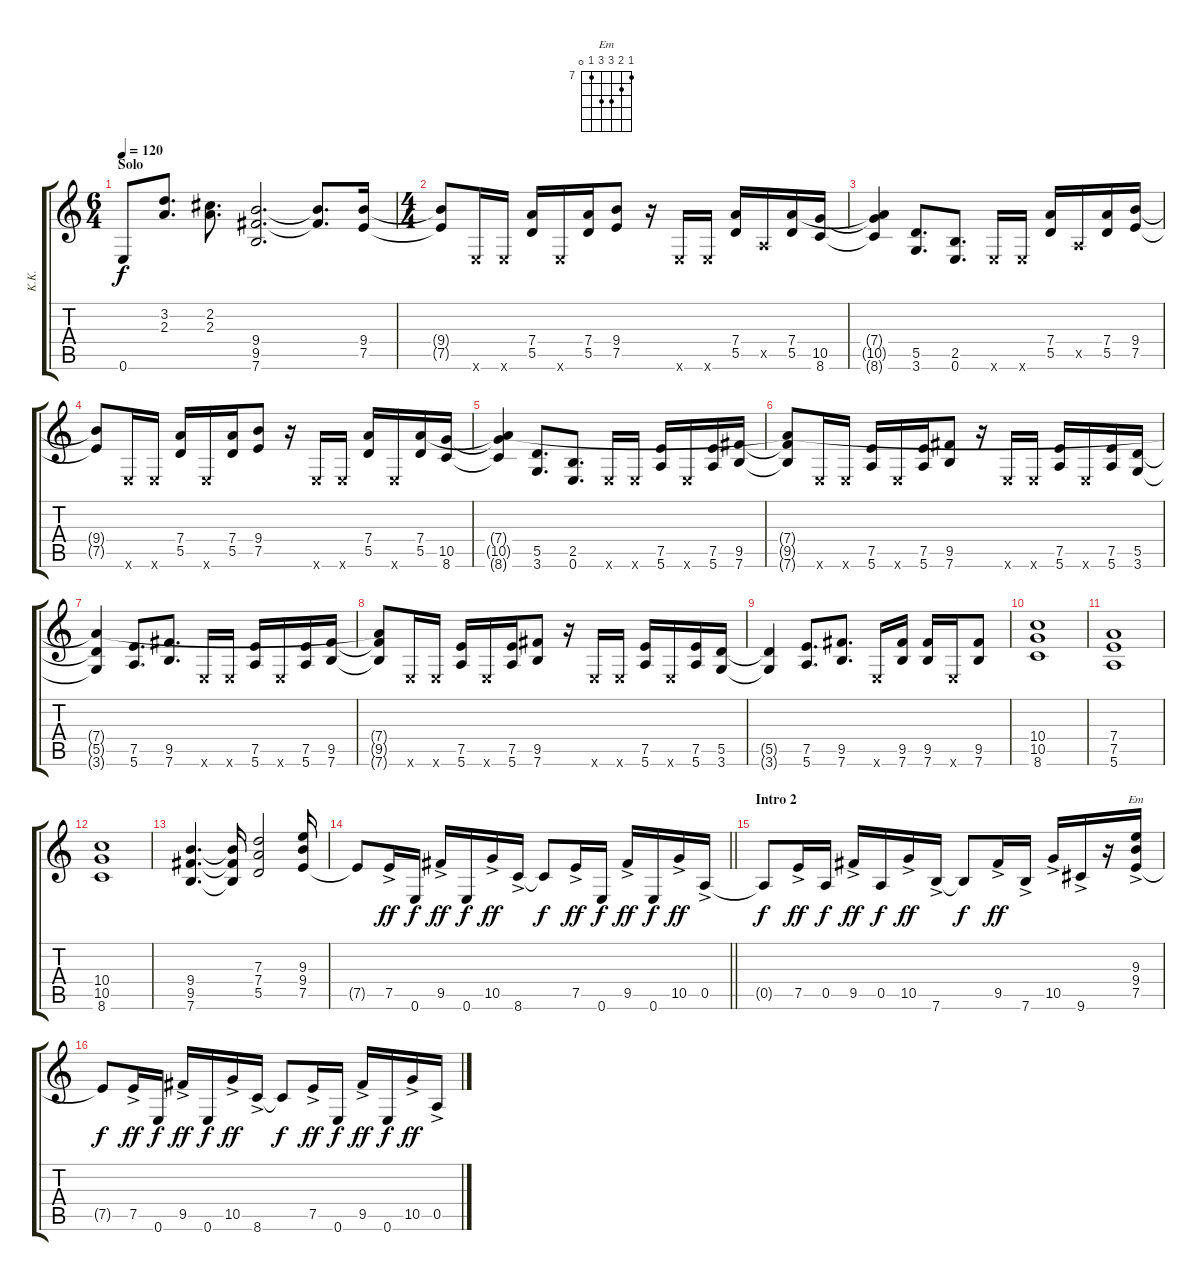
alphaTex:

\track ("K.K." "K.K.") {instrument distortionguitar}
\staff {score tabs}
\tuning (E4 B3 G3 D3 A2 E2) {hide}
\chord ("Em" 7 8 9 9 7 0) {firstfret 7}
\ts (6 4)
\section ("" "Solo")
\tempo 120
\clef g2
\ks c
0.6.8{dy f} (3.2 2.3).8{d} (2.2 2.3).8{d} (9.4 9.5 7.6).2{d} (9.4{t} 9.5{t}).8{d} (9.4 7.5).16 |
\ts (4 4)
(9.4{t} 7.5{t}).8 0.6{x}.16 0.6{x}.16 (7.4 5.5).16 0.6{x}.16 (7.4 5.5).16 (9.4 7.5).8 r.16 0.6{x}.16 0.6{x}.16 (7.4 5.5).16 0.5{x}.16 (7.4 5.5).16 (10.5 8.6).16 |
(7.4{t} 10.5{t} 8.6{t}).4 (5.5 3.6).8{d} (2.5 0.6).8{d} 0.6{x}.16 0.6{x}.16 (7.4 5.5).16 0.5{x}.16 (7.4 5.5).16 (9.4 7.5).16 |
(9.4{t} 7.5{t}).8 0.6{x}.16 0.6{x}.16 (7.4 5.5).16 0.6{x}.16 (7.4 5.5).16 (9.4 7.5).8 r.16 0.6{x}.16 0.6{x}.16 (7.4 5.5).16 0.6{x}.16 (7.4 5.5).16 (10.5 8.6).16 |
(7.4{t} 10.5{t} 8.6{t}).4 (5.5 3.6).8{d} (2.5 0.6).8{d} 0.6{x}.16 0.6{x}.16 (7.5 5.6).16 0.6{x}.16 (7.5 5.6).16 (9.5 7.6).16 |
(7.4{t} 9.5{t} 7.6{t}).8 0.6{x}.16 0.6{x}.16 (7.5 5.6).16 0.6{x}.16 (7.5 5.6).16 (9.5 7.6).8 r.16 0.6{x}.16 0.6{x}.16 (7.5 5.6).16 0.6{x}.16 (7.5 5.6).16 (5.5 3.6).16 |
(7.4{t} 5.5{t} 3.6{t}).4 (7.5 5.6).8{d} (9.5 7.6).8{d} 0.6{x}.16 0.6{x}.16 (7.5 5.6).16 0.6{x}.16 (7.5 5.6).16 (9.5 7.6).16 |
(7.4{t} 9.5{t} 7.6{t}).8 0.6{x}.16 0.6{x}.16 (7.5 5.6).16 0.6{x}.16 (7.5 5.6).16 (9.5 7.6).8 r.16 0.6{x}.16 0.6{x}.16 (7.5 5.6).16 0.6{x}.16 (7.5 5.6).16 (5.5 3.6).16 |
(5.5{t} 3.6{t}).4 (7.5 5.6).8{d} (9.5 7.6).8{d} 0.6{x}.16 (9.5 7.6).16 (9.5 7.6).16 0.6{x}.16 (9.5 7.6).8 |
(10.4 10.5 8.6).1 |
(7.4 7.5 5.6).1 |
(10.4 10.5 8.6).1 |
(9.4 9.5 7.6).4{d} (9.4{t} 9.5{t} 7.6{t}).16 (7.3 7.4 5.5).2 (9.3 9.4 7.5).16 |
\barLineRight lightlight
7.5{t}.8 7.5{ac}.16{dy ff} 0.6.16{dy f} 9.5{ac}.16{dy ff} 0.6.16{dy f} 10.5{ac}.16{dy ff} 8.6{ac}.16 8.6{t}.8{dy f} 7.5{ac}.16{dy ff} 0.6.16{dy f} 9.5{ac}.16{dy ff} 0.6.16{dy f} 10.5{ac}.16{dy ff} 0.5{ac}.16 |
\section ("" "Intro 2")
0.5{t}.8{dy f} 7.5{ac}.16{dy ff} 0.5.16{dy f} 9.5{ac}.16{dy ff} 0.5.16{dy f} 10.5{ac}.16{dy ff} 7.6{ac}.16 7.6{t}.8{dy f} 9.5{ac}.16{dy ff} 7.6{ac}.16 10.5{ac}.16 9.6{ac}.16 r.16 (9.3{ac} 9.4{ac} 7.5{ac}).16{ch "Em"} |
7.5{t}.8{dy f} 7.5{ac}.16{dy ff} 0.6.16{dy f} 9.5{ac}.16{dy ff} 0.6.16{dy f} 10.5{ac}.16{dy ff} 8.6{ac}.16 8.6{t}.8{dy f} 7.5{ac}.16{dy ff} 0.6.16{dy f} 9.5{ac}.16{dy ff} 0.6.16{dy f} 10.5{ac}.16{dy ff} 0.5{ac}.16
